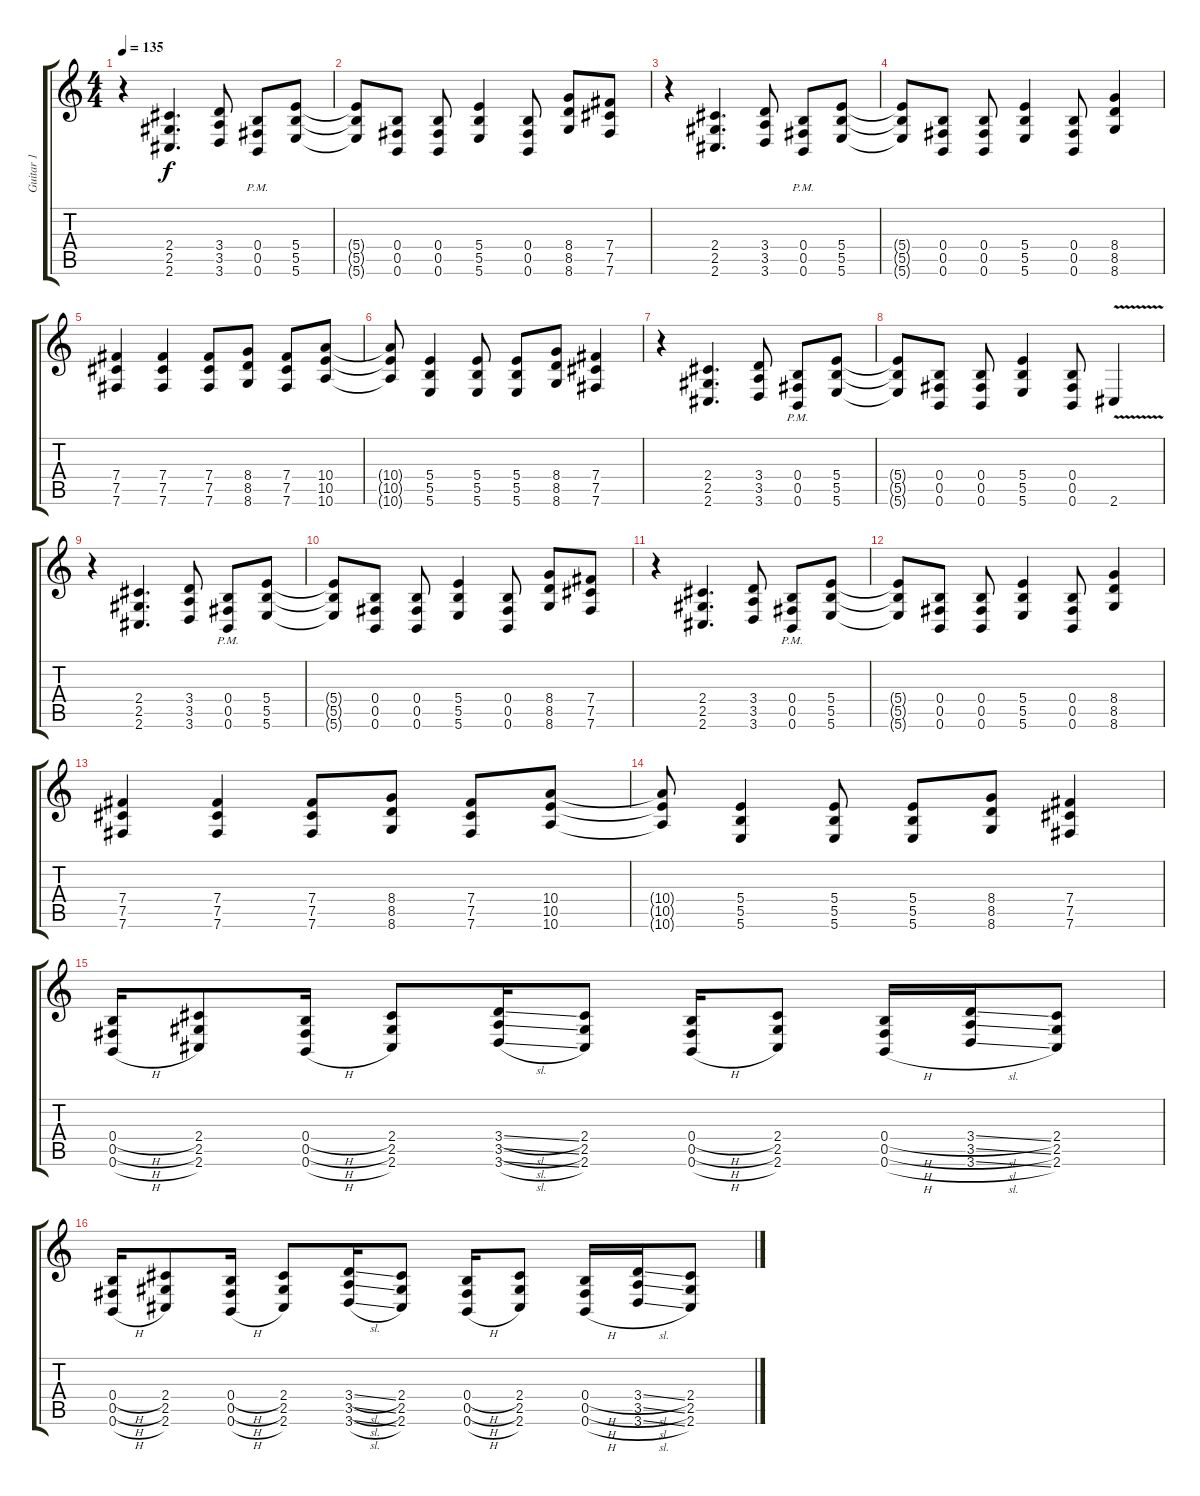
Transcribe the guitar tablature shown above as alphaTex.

\track ("Guitar 1" "Guitar 1") {instrument overdrivenguitar}
\staff {score tabs}
\tuning (Db4 Ab3 E3 B2 Gb2 B1) {hide}
\ts (4 4)
\tempo 135
\clef g2
\ks c
r.4{dy f} (2.4 2.5 2.6).4{d} (3.4 3.5 3.6).8 (0.4{pm} 0.5{pm} 0.6{pm}).8 (5.4 5.5 5.6).8 |
(5.4{t} 5.5{t} 5.6{t}).8 (0.4 0.5 0.6).8 (0.4 0.5 0.6).8 (5.4 5.5 5.6).4 (0.4 0.5 0.6).8 (8.4 8.5 8.6).8 (7.4 7.5 7.6).8 |
r.4 (2.4 2.5 2.6).4{d} (3.4 3.5 3.6).8 (0.4{pm} 0.5{pm} 0.6{pm}).8 (5.4 5.5 5.6).8 |
(5.4{t} 5.5{t} 5.6{t}).8 (0.4 0.5 0.6).8 (0.4 0.5 0.6).8 (5.4 5.5 5.6).4 (0.4 0.5 0.6).8 (8.4 8.5 8.6).4 |
(7.4 7.5 7.6).4 (7.4 7.5 7.6).4 (7.4 7.5 7.6).8 (8.4 8.5 8.6).8 (7.4 7.5 7.6).8 (10.4 10.5 10.6).8 |
(10.4{t} 10.5{t} 10.6{t}).8 (5.4 5.5 5.6).4 (5.4 5.5 5.6).8 (5.4 5.5 5.6).8 (8.4 8.5 8.6).8 (7.4 7.5 7.6).4 |
r.4 (2.4 2.5 2.6).4{d} (3.4 3.5 3.6).8 (0.4{pm} 0.5{pm} 0.6{pm}).8 (5.4 5.5 5.6).8 |
(5.4{t} 5.5{t} 5.6{t}).8 (0.4 0.5 0.6).8 (0.4 0.5 0.6).8 (5.4 5.5 5.6).4 (0.4 0.5 0.6).8 2.6{v}.4 |
r.4 (2.4 2.5 2.6).4{d} (3.4 3.5 3.6).8 (0.4{pm} 0.5{pm} 0.6{pm}).8 (5.4 5.5 5.6).8 |
(5.4{t} 5.5{t} 5.6{t}).8 (0.4 0.5 0.6).8 (0.4 0.5 0.6).8 (5.4 5.5 5.6).4 (0.4 0.5 0.6).8 (8.4 8.5 8.6).8 (7.4 7.5 7.6).8 |
r.4 (2.4 2.5 2.6).4{d} (3.4 3.5 3.6).8 (0.4{pm} 0.5{pm} 0.6{pm}).8 (5.4 5.5 5.6).8 |
(5.4{t} 5.5{t} 5.6{t}).8 (0.4 0.5 0.6).8 (0.4 0.5 0.6).8 (5.4 5.5 5.6).4 (0.4 0.5 0.6).8 (8.4 8.5 8.6).4 |
(7.4 7.5 7.6).4 (7.4 7.5 7.6).4 (7.4 7.5 7.6).8 (8.4 8.5 8.6).8 (7.4 7.5 7.6).8 (10.4 10.5 10.6).8 |
(10.4{t} 10.5{t} 10.6{t}).8 (5.4 5.5 5.6).4 (5.4 5.5 5.6).8 (5.4 5.5 5.6).8 (8.4 8.5 8.6).8 (7.4 7.5 7.6).4 |
(0.4{h} 0.5{h} 0.6{h}).16 (2.4 2.5 2.6).8 (0.4{h} 0.5{h} 0.6{h}).16 (2.4 2.5 2.6).8 (3.4{sl} 3.5{sl} 3.6{sl}).16 (2.4 2.5 2.6).8 (0.4{h} 0.5{h} 0.6{h}).16 (2.4 2.5 2.6).8 (0.4{h} 0.5{h} 0.6{h}).16 (3.4{sl} 3.5{sl} 3.6{sl}).16 (2.4 2.5 2.6).8 |
(0.4{h} 0.5{h} 0.6{h}).16 (2.4 2.5 2.6).8 (0.4{h} 0.5{h} 0.6{h}).16 (2.4 2.5 2.6).8 (3.4{sl} 3.5{sl} 3.6{sl}).16 (2.4 2.5 2.6).8 (0.4{h} 0.5{h} 0.6{h}).16 (2.4 2.5 2.6).8 (0.4{h} 0.5{h} 0.6{h}).16 (3.4{sl} 3.5{sl} 3.6{sl}).16 (2.4 2.5 2.6).8
